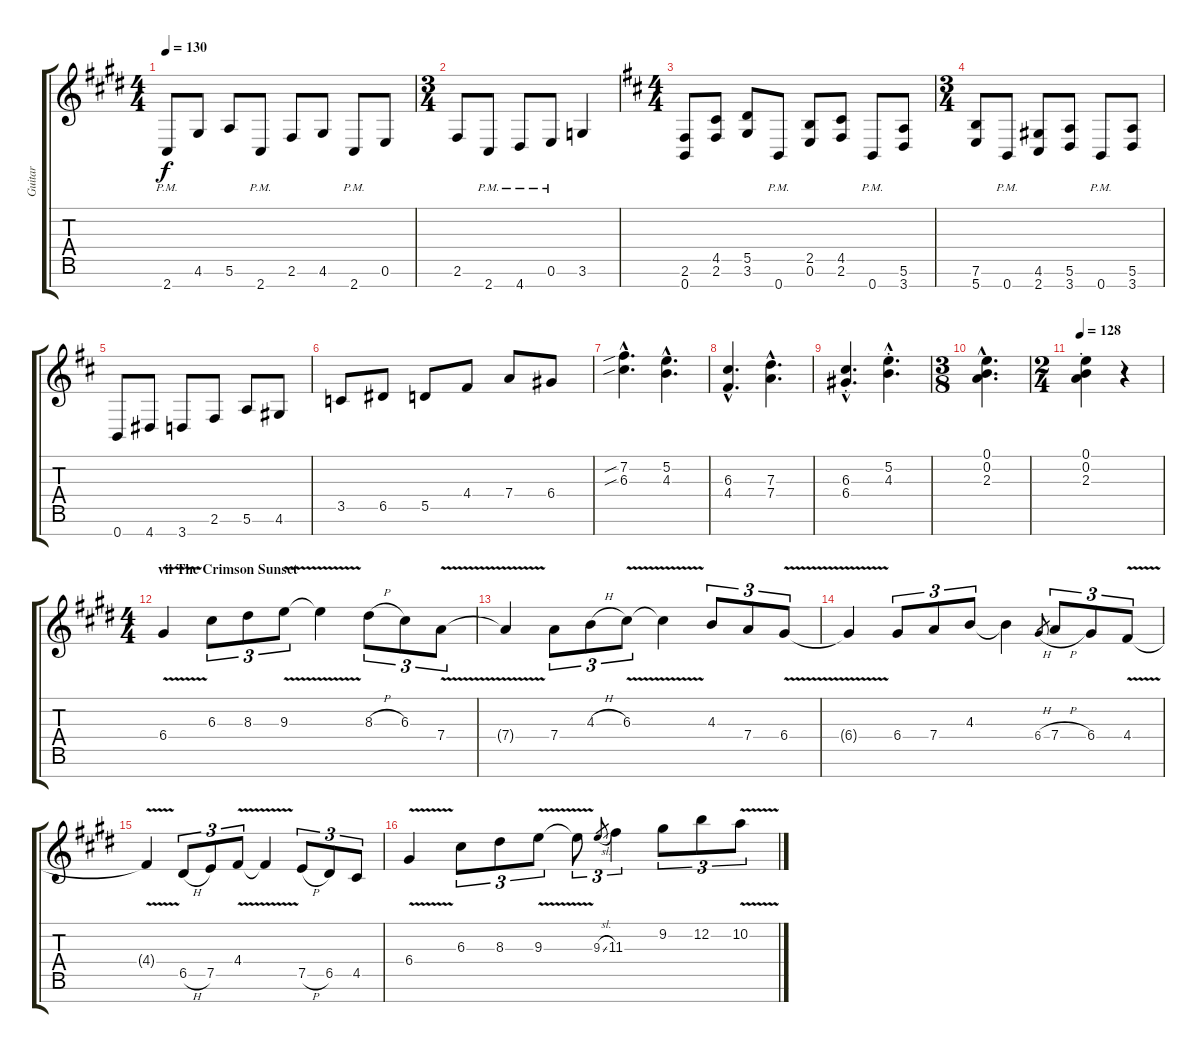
\track ("Guitar" "Guitar") {instrument distortionguitar}
\staff {score tabs}
\tuning (E4 B3 G3 D3 A2 E2 B1) {hide}
\ts (4 4)
\tempo 130
\clef g2
\ks e
2.7{pm}.8{dy f} 4.6.8 5.6.8 2.7{pm}.8 2.6.8 4.6.8 2.7{pm}.8 0.6.8 |
\ts (3 4)
2.6.8 2.7{pm}.8 4.7{pm}.8 0.6{pm}.8 3.6.4 |
\ts (4 4)
\ks d
(2.6 0.7).8 (4.5 2.6).8 (5.5 3.6).8 0.7{pm}.8 (2.5 0.6).8 (4.5 2.6).8 0.7{pm}.8 (5.6 3.7).8 |
\ts (3 4)
(7.6 5.7).8 0.7{pm}.8 (4.6 2.7).8 (5.6 3.7).8 0.7{pm}.8 (5.6 3.7).8 |
0.7.8 4.7.8 3.7.8 2.6.8 5.6.8 4.6.8 |
3.5.8 6.5.8 5.5.8 4.4.8 7.4.8 6.4.8 |
(7.2{sib hac} 6.3{sib hac}).4{d} (5.2{hac} 4.3{hac}).4{d} |
(6.3{hac} 4.4{hac}).4{d} (7.3{hac} 7.4{hac}).4{d} |
(6.3{hac st} 6.4{hac st}).4{d} (5.2{hac st} 4.3{hac st}).4{d} |
\ts (3 8)
(0.1{hac} 0.2{hac} 2.3{hac}).4{d} |
\ts (2 4)
\tempo 128
(0.1{st} 0.2{st} 2.3{st}).4 r.4 |
\ts (4 4)
\section ("" "vii The Crimson Sunset")
\ks e
6.4{v}.4 6.3.8{tu (3 2)} 8.3.8{tu (3 2)} 9.3{v}.8{tu (3 2)} 9.3{t}.4 8.3{h}.8{tu (3 2)} 6.3.8{tu (3 2)} 7.4{v}.8{tu (3 2)} |
7.4{t}.4 7.4.8{tu (3 2)} 4.3{h}.8{tu (3 2)} 6.3{v}.8{tu (3 2)} 6.3{t}.4 4.3.8{tu (3 2)} 7.4.8{tu (3 2)} 6.4{v}.8{tu (3 2)} |
6.4{t}.4 6.4.8{tu (3 2)} 7.4.8{tu (3 2)} 4.3.8{tu (3 2)} 4.3{t}.4 6.4{h}.8{gr} 7.4{h}.8{tu (3 2)} 6.4.8{tu (3 2)} 4.4{v}.8{tu (3 2)} |
4.4{t}.4 6.5{h}.8{tu (3 2)} 7.5.8{tu (3 2)} 4.4{v}.8{tu (3 2)} 4.4{t}.4 7.5{h}.8{tu (3 2)} 6.5.8{tu (3 2)} 4.5.8{tu (3 2)} |
6.4{v}.4 6.3.8{tu (3 2)} 8.3.8{tu (3 2)} 9.3{v}.8{tu (3 2)} 9.3{t}.8{tu (3 2)} 9.3{sl}.8{gr} 11.3.4{tu (3 2)} 9.2.8{tu (3 2)} 12.2.8{tu (3 2)} 10.2{v}.8{tu (3 2)}
